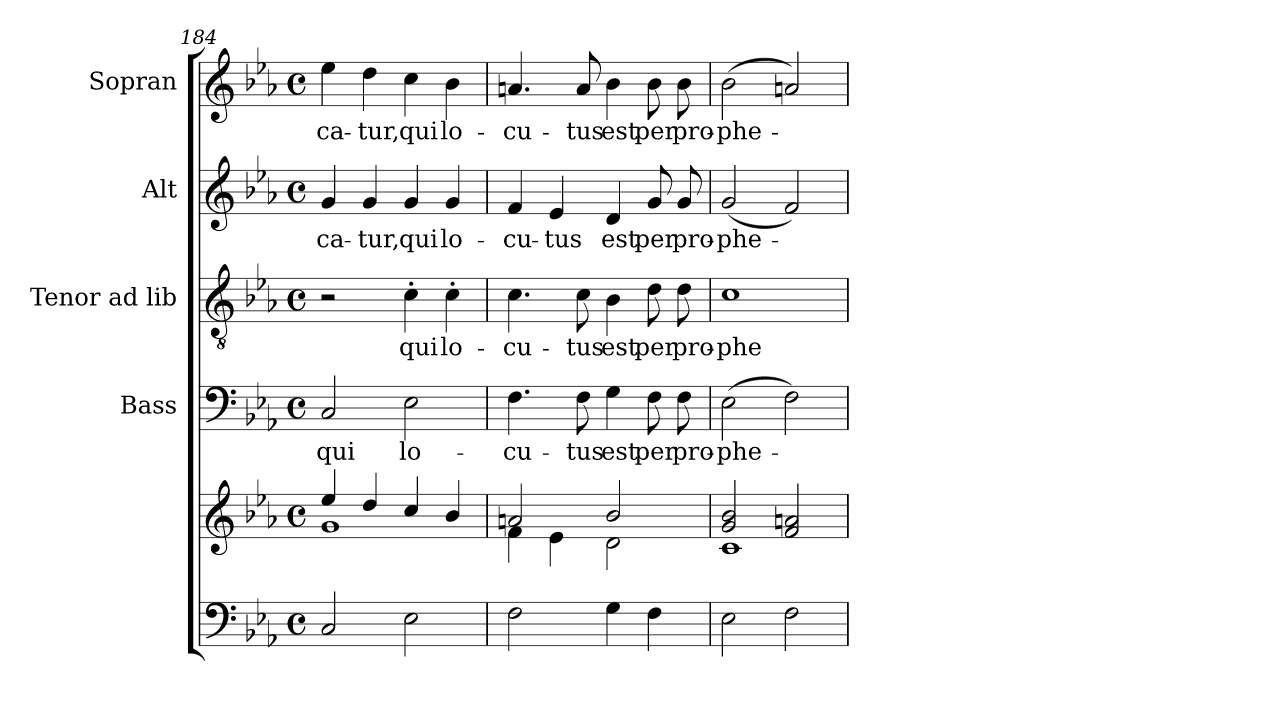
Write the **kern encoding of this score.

**kern	**kern	**kern	**text	**kern	**text	**kern	**text	**kern	**text
*part5	*part5	*part4	*part4	*part3	*part3	*part2	*part2	*part1	*part1
*staff6	*staff5	*staff4	*staff4	*staff3	*staff3	*staff2	*staff2	*staff1	*staff1
*	*	*I"Bass	*	*I"Tenor ad lib	*	*I"Alt	*	*I"Sopran	*
*	*	*I'B	*	*I'T	*	*I'A	*	*I'S	*
*clefF4	*clefG2	*clefF4	*	*clefGv2	*	*clefG2	*	*clefG2	*
*k[b-e-a-]	*k[b-e-a-]	*k[b-e-a-]	*	*k[b-e-a-]	*	*k[b-e-a-]	*	*k[b-e-a-]	*
*E-:	*E-:	*E-:	*	*E-:	*	*E-:	*	*E-:	*
*M4/4	*M4/4	*M4/4	*	*M4/4	*	*M4/4	*	*M4/4	*
*met(c)	*met(c)	*met(c)	*	*met(c)	*	*met(c)	*	*met(c)	*
=184	=184	=184	=184	=184	=184	=184	=184	=184	=184
*	*^	*	*	*	*	*	*	*	*
!	!	!	!	!LO:LY:b	!	!	!	!LO:LY:b	!	!LO:LY:b
2C/	4ee-/	1g	2C/	qui	2r	.	4g/	-ca-	4ee-\	-ca-
!	!	!	!	!	!	!	!	!LO:LY:b	!	!LO:LY:b
.	4dd/	.	.	.	.	.	4g/	-tur,	4dd\	-tur,
!	!	!	!	!LO:LY:b	!	!LO:LY:b	!	!LO:LY:b	!	!LO:LY:b
2E-\	4cc/	.	2E-\	lo-	4c'>\	qui	4g/	qui	4cc\	qui
!	!	!	!	!	!	!LO:LY:b	!	!LO:LY:b	!	!LO:LY:b
.	4b-/	.	.	.	4c'>\	lo-	4g/	lo-	4b-\	lo-
=185	=185	=185	=185	=185	=185	=185	=185	=185	=185	=185
!	!	!	!	!LO:LY:b	!	!LO:LY:b	!	!LO:LY:b	!	!LO:LY:b
2F\	2an/	4f\	4.F\	-cu-	4.c\	-cu-	4f/	-cu-	4.an/	-cu-
!	!	!	!	!	!	!	!	!LO:LY:b	!	!
.	.	4e-\	.	.	.	.	4e-/	-tus	.	.
!	!	!	!	!LO:LY:b	!	!LO:LY:b	!	!	!	!LO:LY:b
.	.	.	8F\	-tus	8c\	-tus	.	.	8a/	-tus
!	!	!	!	!LO:LY:b	!	!LO:LY:b	!	!LO:LY:b	!	!LO:LY:b
4G\	2b-/	2d\	4G\	est	4B-\	est	4d/	est	4b-\	est
!	!	!	!	!LO:LY:b	!	!LO:LY:b	!	!LO:LY:b	!	!LO:LY:b
4F\	.	.	8F\	per	8d\	per	8g/	per	8b-\	per
!	!	!	!	!LO:LY:b	!	!LO:LY:b	!	!LO:LY:b	!	!LO:LY:b
.	.	.	8F\	pro-	8d\	pro-	8g/	pro-	8b-\	pro-
=186	=186	=186	=186	=186	=186	=186	=186	=186	=186	=186
!	!	!	!	!LO:LY:b	!	!LO:LY:b	!	!LO:LY:b	!	!LO:LY:b
2E-\	2g/ 2b-/	1c	(>2E-\	-phe-	1c	-phe-	(<2g/	-phe-	(>2b-\	-phe-
2F\	2f/ 2an/	.	2F\)	.	.	.	2f/)	.	2an/)	.
*	*v	*v	*	*	*	*	*	*	*	*
=	=	=	=	=	=	=	=	=	=
*-	*-	*-	*-	*-	*-	*-	*-	*-	*-
